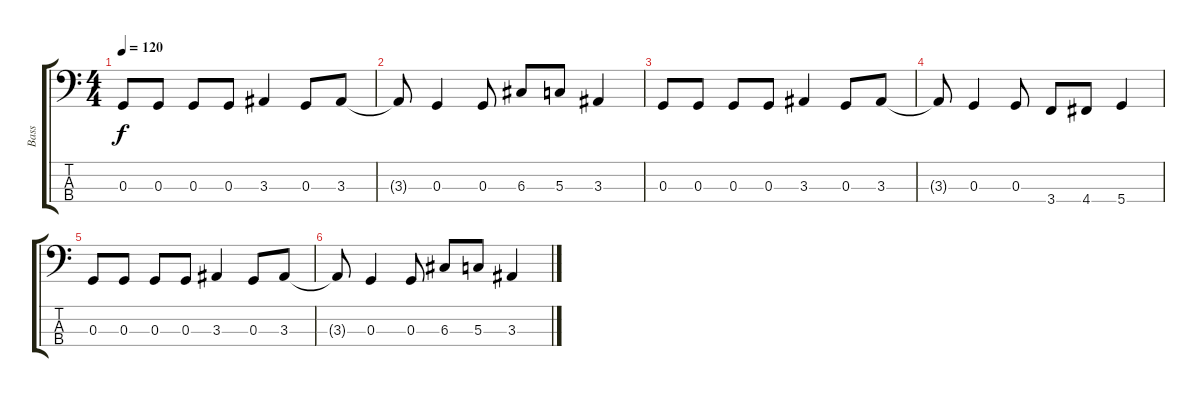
\track ("Bass" "Bass") {instrument electricbassfinger}
\staff {score tabs}
\tuning (F2 C2 G1 D1) {hide}
\ts (4 4)
\tempo 120
\clef f4
\ks c
0.3.8{dy f} 0.3.8 0.3.8 0.3.8 3.3.4 0.3.8 3.3.8 |
3.3{t}.8 0.3.4 0.3.8 6.3.8 5.3.8 3.3.4 |
0.3.8 0.3.8 0.3.8 0.3.8 3.3.4 0.3.8 3.3.8 |
3.3{t}.8 0.3.4 0.3.8 3.4.8 4.4.8 5.4.4 |
0.3.8 0.3.8 0.3.8 0.3.8 3.3.4 0.3.8 3.3.8 |
3.3{t}.8 0.3.4 0.3.8 6.3.8 5.3.8 3.3.4
